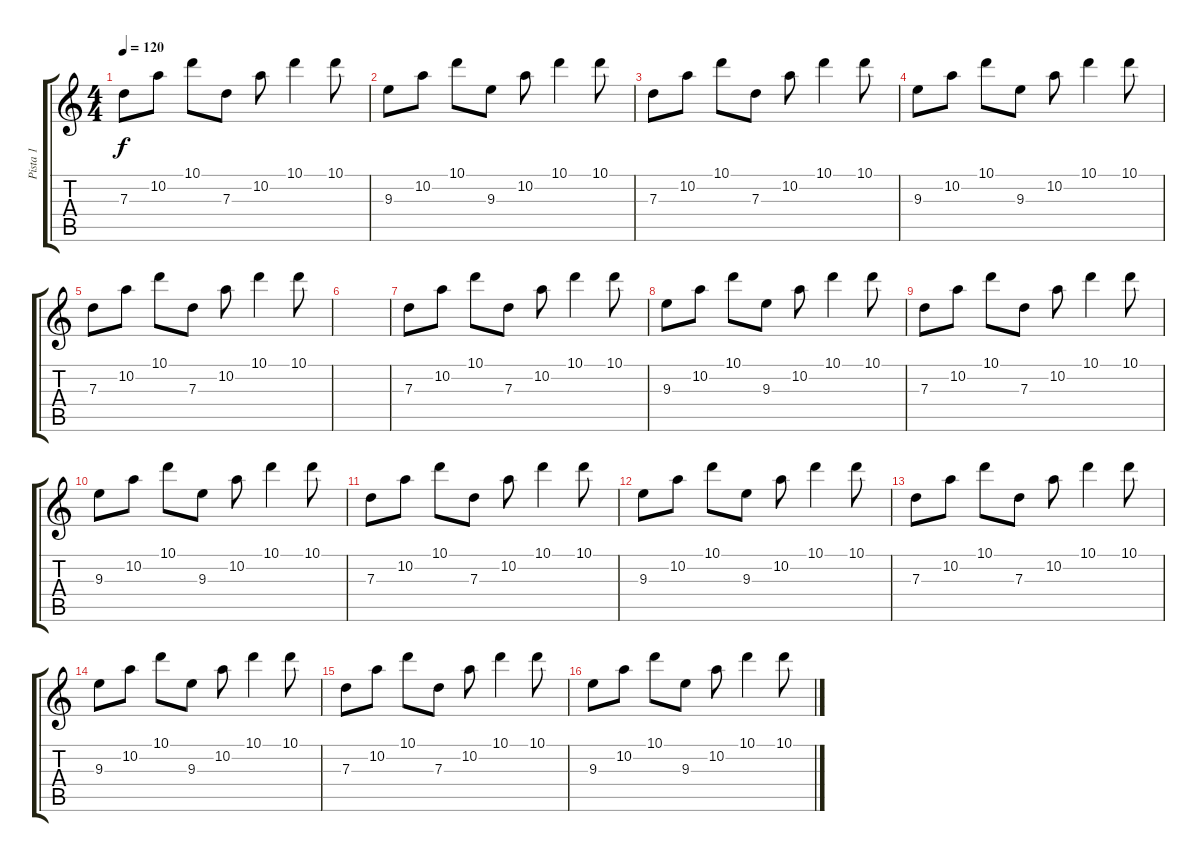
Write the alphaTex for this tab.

\track ("Pista 1" "Pista 1") {instrument electricguitarclean}
\staff {score tabs}
\tuning (E4 B3 G3 D3 A2 E2) {hide}
\ts (4 4)
\tempo 120
\clef g2
\ks c
7.3.8{dy f} 10.2.8 10.1.8 7.3.8 10.2.8 10.1.4 10.1.8 |
9.3.8 10.2.8 10.1.8 9.3.8 10.2.8 10.1.4 10.1.8 |
7.3.8 10.2.8 10.1.8 7.3.8 10.2.8 10.1.4 10.1.8 |
9.3.8 10.2.8 10.1.8 9.3.8 10.2.8 10.1.4 10.1.8 |
7.3.8 10.2.8 10.1.8 7.3.8 10.2.8 10.1.4 10.1.8 |
|
7.3.8 10.2.8 10.1.8 7.3.8 10.2.8 10.1.4 10.1.8 |
9.3.8 10.2.8 10.1.8 9.3.8 10.2.8 10.1.4 10.1.8 |
7.3.8 10.2.8 10.1.8 7.3.8 10.2.8 10.1.4 10.1.8 |
9.3.8 10.2.8 10.1.8 9.3.8 10.2.8 10.1.4 10.1.8 |
7.3.8 10.2.8 10.1.8 7.3.8 10.2.8 10.1.4 10.1.8 |
9.3.8 10.2.8 10.1.8 9.3.8 10.2.8 10.1.4 10.1.8 |
7.3.8 10.2.8 10.1.8 7.3.8 10.2.8 10.1.4 10.1.8 |
9.3.8 10.2.8 10.1.8 9.3.8 10.2.8 10.1.4 10.1.8 |
7.3.8 10.2.8 10.1.8 7.3.8 10.2.8 10.1.4 10.1.8 |
9.3.8 10.2.8 10.1.8 9.3.8 10.2.8 10.1.4 10.1.8
